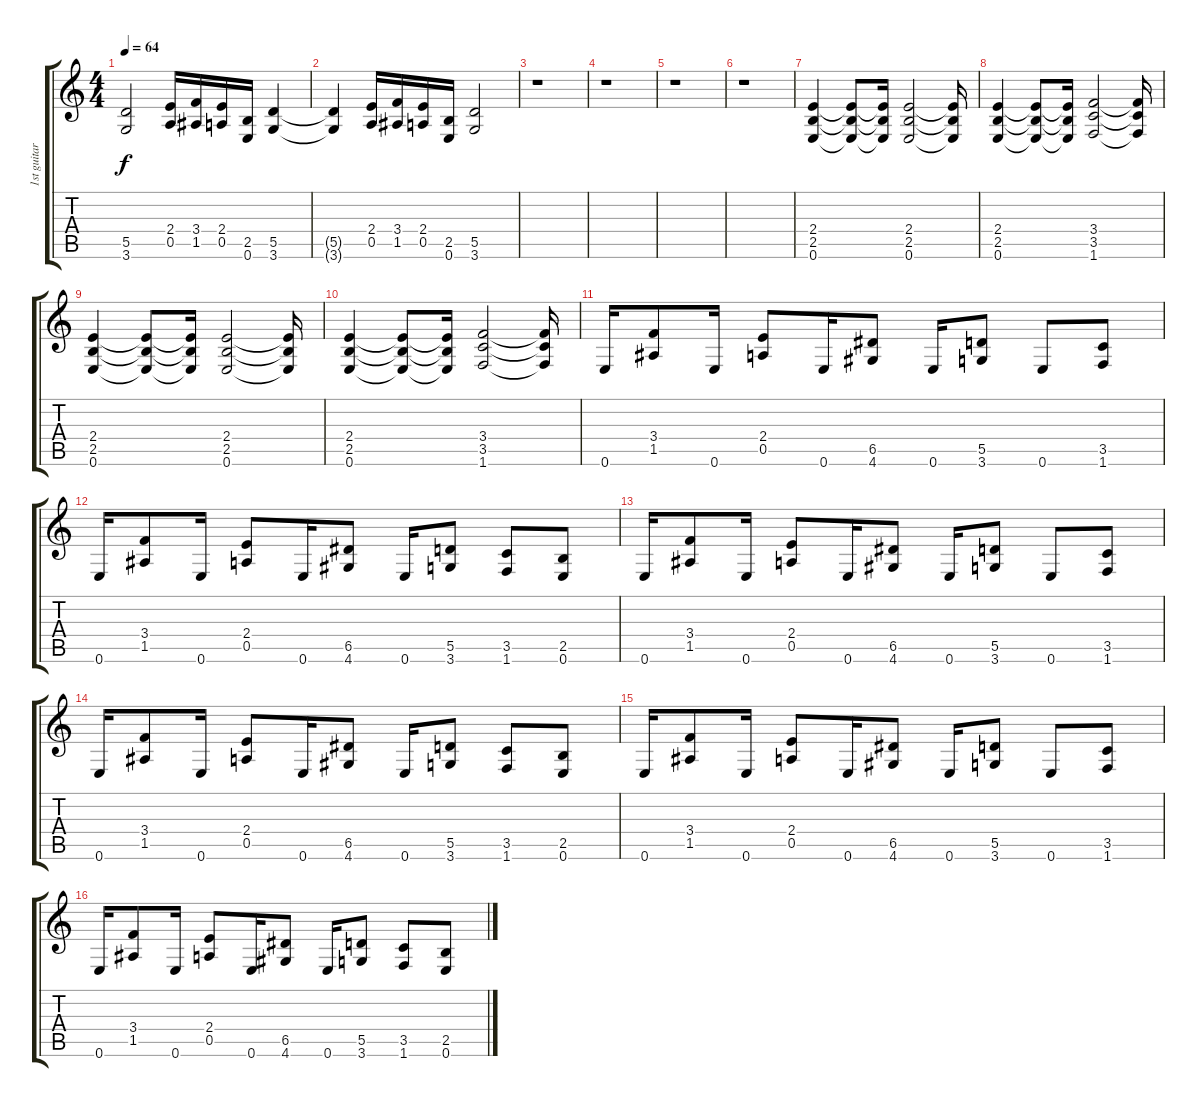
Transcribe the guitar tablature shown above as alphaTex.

\track ("1st guitar" "1st guitar") {instrument distortionguitar}
\staff {score tabs}
\tuning (E4 B3 G3 D3 A2 E2) {hide}
\ts (4 4)
\tempo 64
\clef g2
\ks c
(5.5 3.6).2{dy f} (2.4 0.5).16 (3.4 1.5).16 (2.4 0.5).16 (2.5 0.6).16 (5.5 3.6).4 |
(5.5{t} 3.6{t}).4 (2.4 0.5).16 (3.4 1.5).16 (2.4 0.5).16 (2.5 0.6).16 (5.5 3.6).2 |
r.1 |
r.1 |
r.1 |
r.1 |
(2.4 2.5 0.6).4 (2.4{t} 2.5{t} 0.6{t}).8 (2.4{t} 2.5{t} 0.6{t}).16 (2.4 2.5 0.6).2 (2.4{t} 2.5{t} 0.6{t}).16 |
(2.4 2.5 0.6).4 (2.4{t} 2.5{t} 0.6{t}).8 (2.4{t} 2.5{t} 0.6{t}).16 (3.4 3.5 1.6).2 (3.4{t} 3.5{t} 1.6{t}).16 |
(2.4 2.5 0.6).4 (2.4{t} 2.5{t} 0.6{t}).8 (2.4{t} 2.5{t} 0.6{t}).16 (2.4 2.5 0.6).2 (2.4{t} 2.5{t} 0.6{t}).16 |
(2.4 2.5 0.6).4 (2.4{t} 2.5{t} 0.6{t}).8 (2.4{t} 2.5{t} 0.6{t}).16 (3.4 3.5 1.6).2 (3.4{t} 3.5{t} 1.6{t}).16 |
0.6.16 (3.4 1.5).8 0.6.16 (2.4 0.5).8 0.6.16 (6.5 4.6).8 0.6.16 (5.5 3.6).8 0.6.8 (3.5 1.6).8 |
0.6.16 (3.4 1.5).8 0.6.16 (2.4 0.5).8 0.6.16 (6.5 4.6).8 0.6.16 (5.5 3.6).8 (3.5 1.6).8 (2.5 0.6).8 |
0.6.16 (3.4 1.5).8 0.6.16 (2.4 0.5).8 0.6.16 (6.5 4.6).8 0.6.16 (5.5 3.6).8 0.6.8 (3.5 1.6).8 |
0.6.16 (3.4 1.5).8 0.6.16 (2.4 0.5).8 0.6.16 (6.5 4.6).8 0.6.16 (5.5 3.6).8 (3.5 1.6).8 (2.5 0.6).8 |
0.6.16 (3.4 1.5).8 0.6.16 (2.4 0.5).8 0.6.16 (6.5 4.6).8 0.6.16 (5.5 3.6).8 0.6.8 (3.5 1.6).8 |
0.6.16 (3.4 1.5).8 0.6.16 (2.4 0.5).8 0.6.16 (6.5 4.6).8 0.6.16 (5.5 3.6).8 (3.5 1.6).8 (2.5 0.6).8
